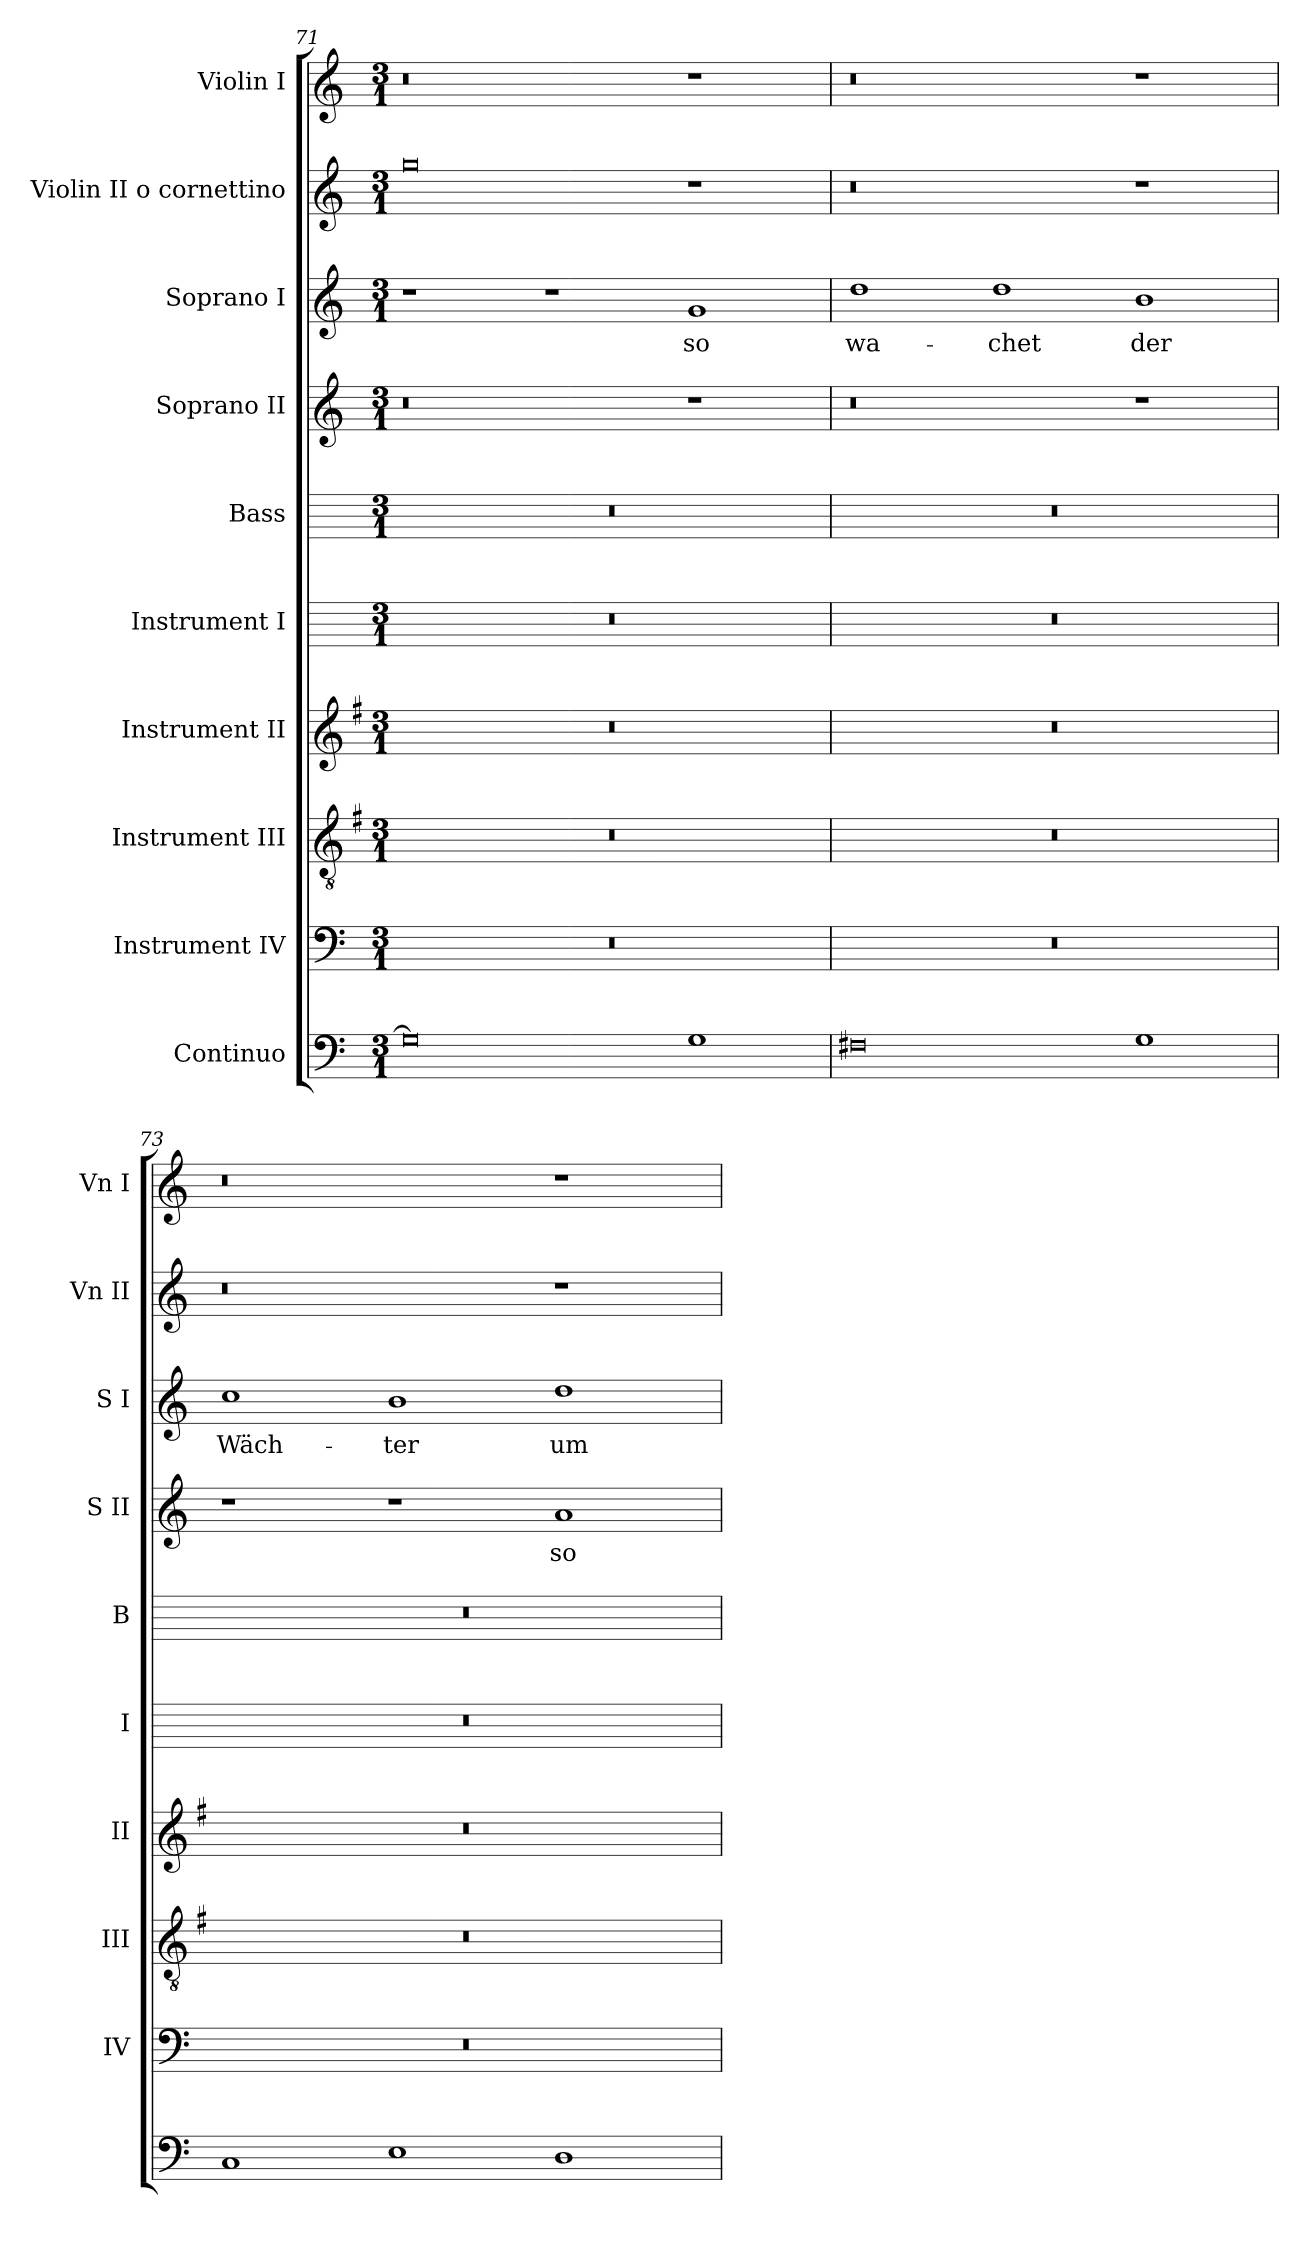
**kern	**kern	**kern	**kern	**kern	**kern	**kern	**text	**kern	**text	**kern	**kern
*part10	*part9	*part8	*part7	*part6	*part5	*part4	*part4	*part3	*part3	*part2	*part1
*staff10	*staff9	*staff8	*staff7	*staff6	*staff5	*staff4	*staff4	*staff3	*staff3	*staff2	*staff1
*I"Continuo	*I"Instrument IV	*I"Instrument III	*I"Instrument II	*I"Instrument I	*I"Bass	*I"Soprano II	*	*I"Soprano I	*	*I"Violin II o cornettino	*I"Violin I
*	*I'IV	*I'III	*I'II	*I'I	*I'B	*I'S II	*	*I'S I	*	*I'Vn II	*I'Vn I
*clefF4	*clefF4	*clefGv2	*clefG2	*	*	*clefG2	*	*clefG2	*	*clefG2	*clefG2
*	*	*ITrd4c7	*ITrd4c7	*ITrd4c7	*	*	*	*	*	*	*
*k[]	*k[]	*k[]	*k[]	*	*	*k[]	*	*k[]	*	*k[]	*k[]
*C:	*C:	*C:	*C:	*	*	*C:	*	*C:	*	*C:	*C:
*M3/1	*M3/1	*M3/1	*M3/1	*M3/1	*M3/1	*M3/1	*	*M3/1	*	*M3/1	*M3/1
=71	=71	=71	=71	=71	=71	=71	=71	=71	=71	=71	=71
0G]	0.r	0.r	0.r	0.r	0.r	0r	.	1r	.	0gg	0r
.	.	.	.	.	.	.	.	1r	.	.	.
!	!	!	!	!	!	!	!	!	!LO:LY:b	!	!
1G	.	.	.	.	.	1r	.	1g	so	1r	1r
=72	=72	=72	=72	=72	=72	=72	=72	=72	=72	=72	=72
!	!	!	!	!	!	!	!	!	!LO:LY:b	!	!
0F#X	0.r	0.r	0.r	0.r	0.r	0r	.	1dd	wa-	0r	0r
!	!	!	!	!	!	!	!	!	!LO:LY:b	!	!
.	.	.	.	.	.	.	.	1dd	-chet	.	.
!	!	!	!	!	!	!	!	!	!LO:LY:b	!	!
1G	.	.	.	.	.	1r	.	1b	der	1r	1r
=73	=73	=73	=73	=73	=73	=73	=73	=73	=73	=73	=73
!	!	!	!	!	!	!	!	!	!LO:LY:b	!	!
1C	0.r	0.r	0.r	0.r	0.r	1r	.	1cc	Wäch-	0r	0r
!	!	!	!	!	!	!	!	!	!LO:LY:b	!	!
1E	.	.	.	.	.	1r	.	1b	-ter	.	.
!	!	!	!	!	!	!	!LO:LY:b	!	!LO:LY:b	!	!
1D	.	.	.	.	.	1a	so	1dd	um-	1r	1r
=	=	=	=	=	=	=	=	=	=	=	=
*-	*-	*-	*-	*-	*-	*-	*-	*-	*-	*-	*-
